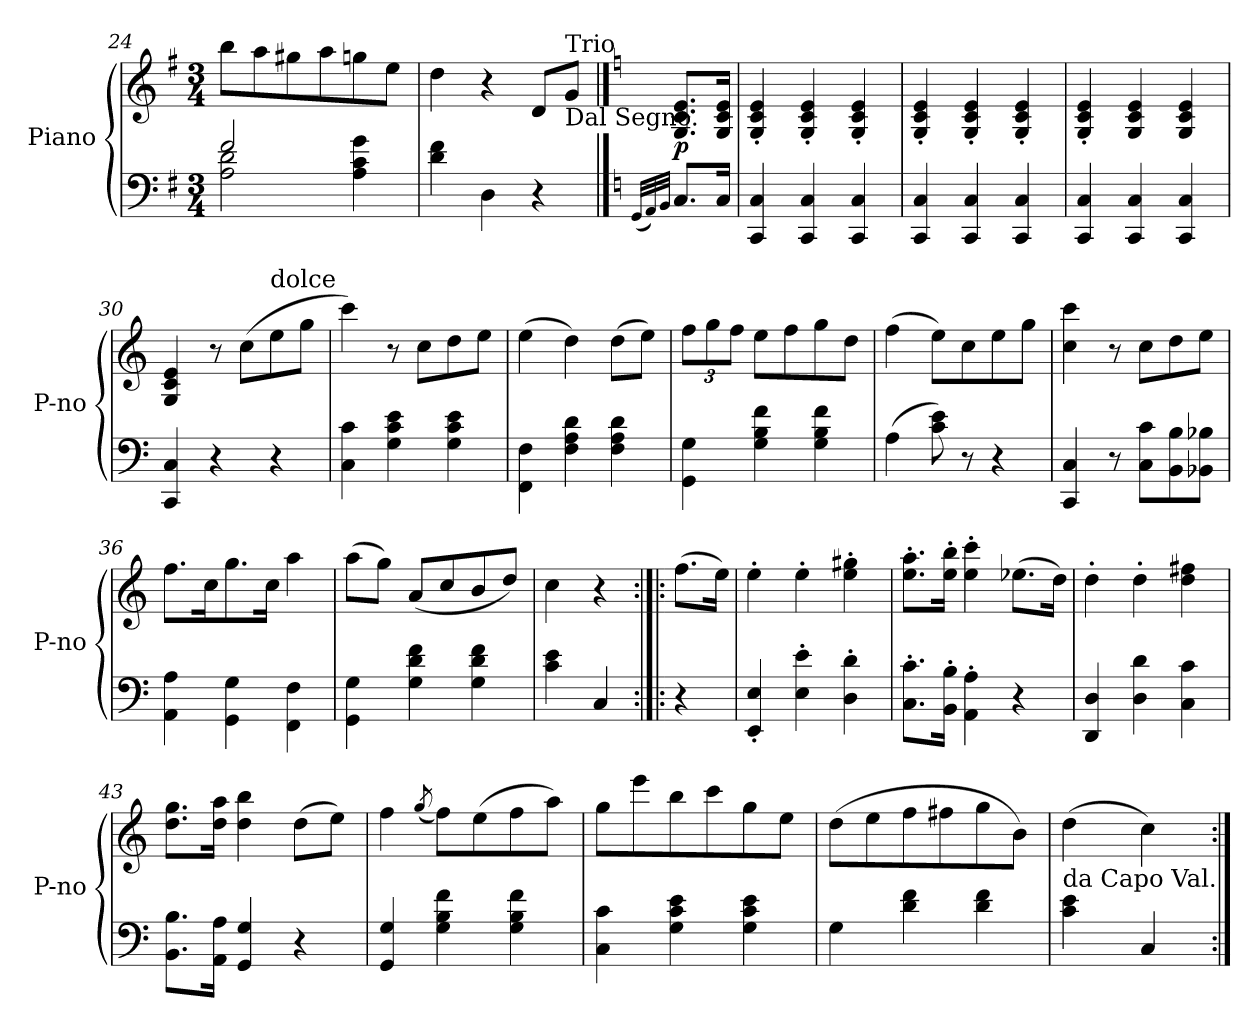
**kern	**kern	**dynam
*part2	*part1	*part1
*staff2	*staff1	*staff1
*I"Piano	*I"Piano	*
*I'P-no	*I'P-no	*
*clefF4	*clefG2	*
*k[f#]	*k[f#]	*
*G:	*G:	*
*M3/4	*M3/4	*
=24	=24	=24
*^	*	*
2f#/	2A\ 2d\	8bb\L	.
.	.	8aa\	.
.	.	8gg#X\	.
.	.	8aa\	.
4A\ 4c\ 4g\	4ryy	8ggn\	.
.	.	8ee\J	.
*v	*v	*	*
=25	=25	=25
4d\ 4f#\	4dd\	.
4D\	4r	.
4r	8d/L	.
!	!LO:TX:a:t=Trio	!
!	!LO:TX:b:t=Dal Segno.	!
.	8g/J	.
==26	==26	==26
*k[]	*k[]	*
(32qqGG/LLL	.	.
32qqAA/)	.	.
32qqBB/JJJ	.	.
8.C/L	8.G/ 8.c/ 8.e/L	p
16C/Jk	16G/ 16c/ 16e/Jk	.
=27	=27	=27
4CC/ 4C/	4G'/ 4c'/ 4e'/	.
4CC/ 4C/	4G'/ 4c'/ 4e'/	.
4CC/ 4C/	4G'/ 4c'/ 4e'/	.
=28	=28	=28
4CC/ 4C/	4G'/ 4c'/ 4e'/	.
4CC/ 4C/	4G'/ 4c'/ 4e'/	.
4CC/ 4C/	4G'/ 4c'/ 4e'/	.
=29	=29	=29
4CC/ 4C/	4G'/ 4c'/ 4e'/	.
4CC/ 4C/	4G/ 4c/ 4e/	.
4CC/ 4C/	4G/ 4c/ 4e/	.
=30	=30	=30
4CC/ 4C/	4G/ 4c/ 4e/	.
4r	8r	.
.	(8cc\L	.
!	!LO:TX:a:t=dolce	!
4r	8ee\	.
.	8gg\J	.
=31	=31	=31
4C\ 4c\	4ccc\)	.
4G\ 4c\ 4e\	8r	.
.	8cc\L	.
4G\ 4c\ 4e\	8dd\	.
.	8ee\J	.
=32	=32	=32
4FF\ 4F\	(4ee\	.
4F\ 4A\ 4d\	4dd\)	.
4F\ 4A\ 4d\	(8dd\L	.
.	8ee\J)	.
=33	=33	=33
4GG\ 4G\	12ff\L	.
.	12gg\	.
.	12ff\J	.
4G\ 4B\ 4f\	8ee\L	.
.	8ff\	.
4G\ 4B\ 4f\	8gg\	.
.	8dd\J	.
=34	=34	=34
(4A\	(4ff\	.
8c\ 8e\)	8ee\L)	.
8r	8cc\	.
4r	8ee\	.
.	8gg\J	.
=35	=35	=35
!	!	!LO:DY:b
4CC/ 4C/	4cc\ 4ccc\	for
8r	8r	.
8C\ 8c\L	8cc\L	.
8BB\ 8B\	8dd\	.
8BB-X\ 8B-X\J	8ee\J	.
=36	=36	=36
4AA\ 4A\	8.ff\L	.
.	16cc\K	.
4GG\ 4G\	8.gg\	.
.	16cc\Jk	.
4FF\ 4F\	4aa\	.
=37	=37	=37
4GG\ 4G\	(8aa\L	.
.	8gg\J)	.
4G\ 4d\ 4f\	(8a/L	.
.	8cc/	.
4G\ 4d\ 4f\	8b/	.
.	8dd/J)	.
=38	=38	=38
4c\ 4e\	4cc\	.
4C/	4r	.
=39:|!|:	=39:|!|:	=39:|!|:
!	!	!LO:DY:b
4r	(8.ff\L	for
.	16ee\Jk)	.
=40	=40	=40
4EE'/ 4E'/	4ee'\	.
4E'\ 4e'\	4ee'\	.
4D'\ 4d'\	4ee'\ 4gg#X'\	.
=41	=41	=41
8.C'\ 8.c'\L	8.ee'\ 8.aa'\L	.
16BB'\ 16B'\Jk	16ee'\ 16bb'\Jk	.
4AA'\ 4A'\	4ee'\ 4ccc'\	.
4r	(8.ee-X\L	.
.	16dd\Jk)	.
=42	=42	=42
4DD/ 4D/	4dd'\	.
4D\ 4d\	4dd'\	.
4C\ 4c\	4dd\ 4ff#X\	.
=43	=43	=43
8.BB\ 8.B\L	8.dd\ 8.gg\L	.
16AA\ 16A\Jk	16dd\ 16aa\Jk	.
4GG/ 4G/	4dd\ 4bb\	.
4r	(8dd\L	.
.	8ee\J)	.
=44	=44	=44
4GG/ 4G/	4ff\	.
.	(8qgg/	.
4G\ 4B\ 4f\	8ff\L)	.
.	(8ee\	.
4G\ 4B\ 4f\	8ff\	.
.	8aa\J)	.
=45	=45	=45
4C\ 4c\	8gg\L	.
.	8eee\	.
4G\ 4c\ 4e\	8bb\	.
.	8ccc\	.
4G\ 4c\ 4e\	8gg\	.
.	8ee\J	.
=46	=46	=46
4G\	(8dd\L	.
.	8ee\	.
4d\ 4f\	8ff\	.
.	8ff#X\	.
4d\ 4f\	8gg\	.
.	8b\J)	.
=47	=47	=47
!	!LO:TX:b:t=da Capo Val.	!
4c\ 4e\	(4dd\	.
4C/	4cc\)	.
=:|!	=:|!	=:|!
*-	*-	*-
